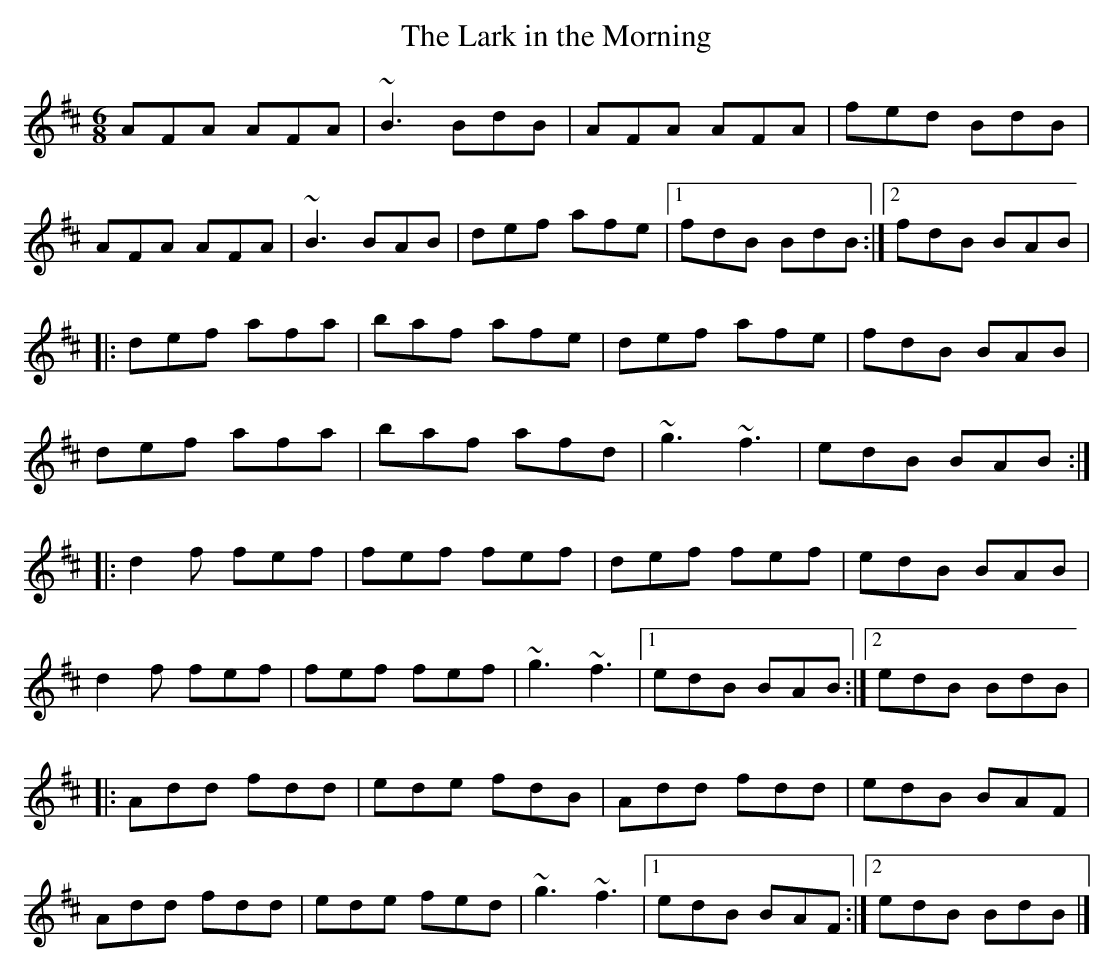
X:1
T:Lark in the Morning, The
M:6/8
L:1/8
K:D
AFA AFA|~B3 BdB|AFA AFA|fed BdB|!
AFA AFA|~B3 BAB|def afe|1fdB BdB:|2fdB BAB|!
|:def afa|baf afe|def afe|fdB BAB|!
def afa|baf afd|~g3 ~f3|edB BAB:|!
|:d2f fef|fef fef|def fef|edB BAB|!
d2f fef|fef fef|~g3 ~f3|1edB BAB:|2edB BdB|!
|:Add fdd|ede fdB|Add fdd|edB BAF|!
Add fdd|ede fed|~g3 ~f3|1edB BAF:|2edB BdB|]!
